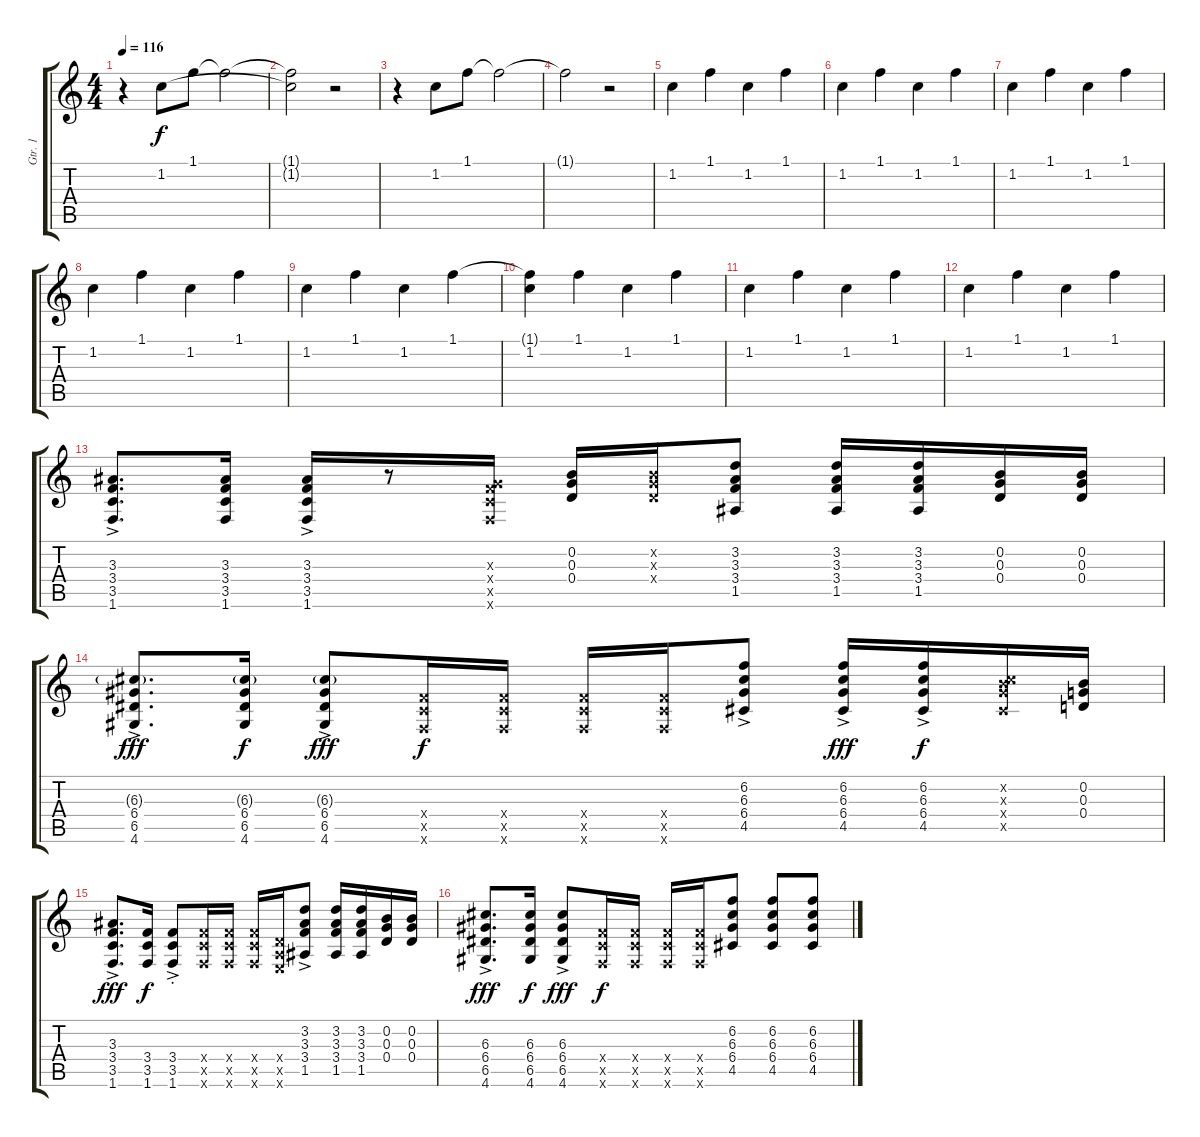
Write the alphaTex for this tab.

\track ("Gtr. 1" "Gtr. 1") {instrument electricguitarclean}
\staff {score tabs}
\tuning (E4 B3 G3 D3 A2 E2) {hide}
\ts (4 4)
\tempo 116
\clef g2
\ks c
r.4{dy f} 1.2.8 1.1.8 1.1{t}.2 |
(1.1{t} 1.2{t}).2 r.2 |
r.4 1.2.8 1.1.8 1.1{t}.2 |
1.1{t}.2 r.2 |
1.2.4 1.1.4 1.2.4 1.1.4 |
1.2.4 1.1.4 1.2.4 1.1.4 |
1.2.4 1.1.4 1.2.4 1.1.4 |
1.2.4 1.1.4 1.2.4 1.1.4 |
1.2.4 1.1.4 1.2.4 1.1.4 |
(1.1{t} 1.2).4 1.1.4 1.2.4 1.1.4 |
1.2.4 1.1.4 1.2.4 1.1.4 |
1.2.4 1.1.4 1.2.4 1.1.4 |
(3.3 3.4{ac} 3.5 1.6).8{d} (3.3 3.4 3.5 1.6).16 (3.3 3.4{ac} 3.5 1.6).16 r.8 (0.3{x} 3.4{x} 3.5{x} 1.6{x}).16 (0.2 0.3 0.4).16 (0.2{x} 0.3{x} 0.4{x}).16 (3.2 3.3 3.4 1.5).8 (3.2 3.3 3.4 1.5).16 (3.2 3.3 3.4 1.5).16 (0.2 0.3 0.4).16 (0.2 0.3 0.4).16 |
(6.3{g} 6.4 6.5 4.6{ac}).8{d dy fff} (6.3{g} 6.4 6.5 4.6).16{dy f} (6.3{g} 6.4 6.5 4.6{ac}).8{dy fff} (3.4{x} 3.5{x} 1.6{x}).16{dy f} (3.4{x} 3.5{x} 1.6{x}).16 (3.4{x} 3.5{x} 1.6{x}).16 (3.4{x} 3.5{x} 1.6{x}).16 (6.2 6.3{ac} 6.4 4.5).8 (6.2 6.3 6.4 4.5{ac}).16{dy fff} (6.2 6.3 6.4{ac} 4.5).16{dy f} (0.2{x} 6.3{x} 6.4{x} 4.5{x}).16 (0.2 0.3 0.4).16 |
(3.3 3.4 3.5 1.6{ac}).8{d dy fff} (3.4 3.5 1.6).16{dy f} (3.4{ac} 3.5 1.6{st}).8 (3.4{x} 3.5{x} 1.6{x}).16 (3.4{x} 3.5{x} 1.6{x}).16 (3.4{x} 3.5{x} 1.6{x}).16 (0.4{x} 0.5{x} 0.6{x}).16 (3.2 3.3{ac} 3.4 1.5).8 (3.2 3.3 3.4 1.5).16 (3.2 3.3 3.4 1.5).16 (0.2 0.3 0.4).16 (0.2 0.3 0.4).16 |
(6.3 6.4 6.5 4.6{ac}).8{d dy fff} (6.3 6.4 6.5 4.6).16{dy f} (6.3 6.4 6.5 4.6{ac}).8{dy fff} (3.4{x} 3.5{x} 1.6{x}).16{dy f} (3.4{x} 3.5{x} 1.6{x}).16 (3.4{x} 3.5{x} 1.6{x}).16 (3.4{x} 3.5{x} 1.6{x}).16 (6.2 6.3 6.4 4.5).8 (6.2 6.3 6.4 4.5).8 (6.2 6.3 6.4 4.5).8
